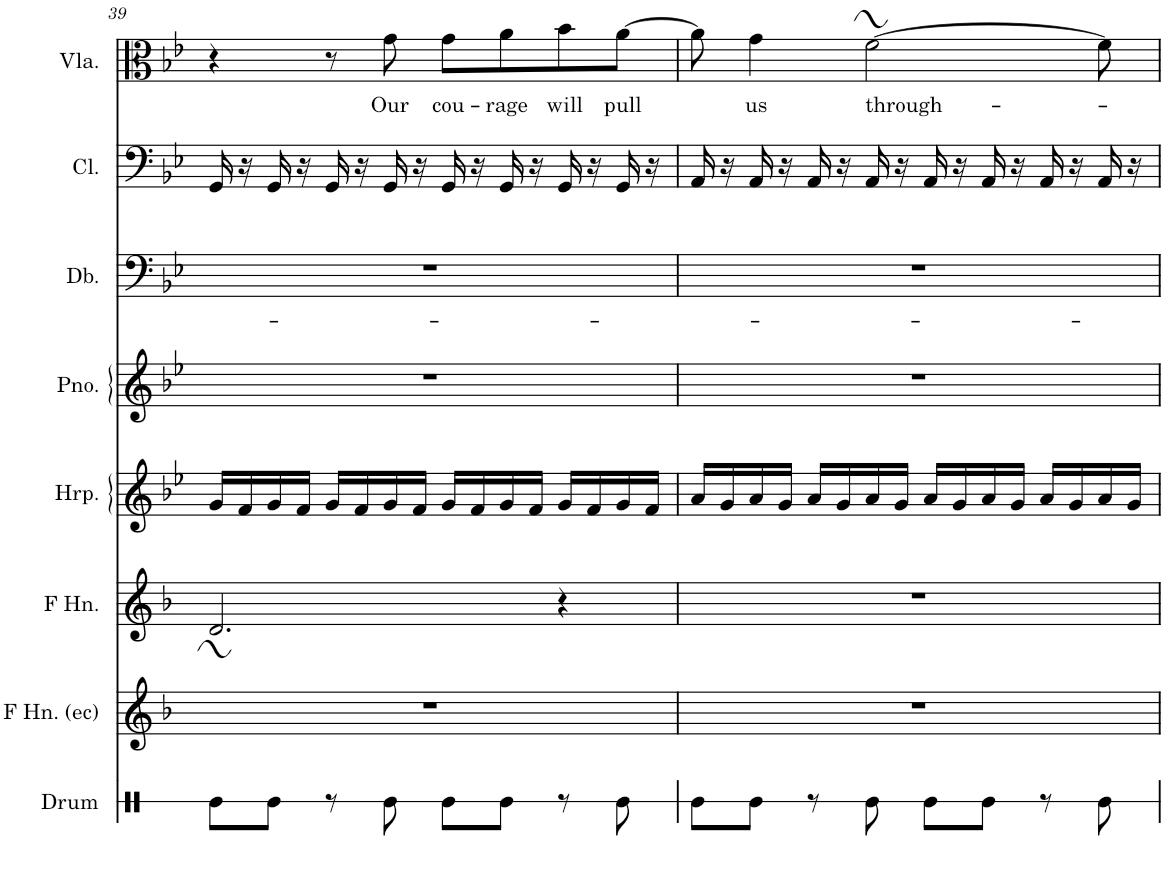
**kern	**kern	**kern	**kern	**kern	**kern	**kern	**kern	**text
*part8	*part7	*part6	*part5	*part4	*part3	*part2	*part1	*part1
*staff8	*staff7	*staff6	*staff5	*staff4	*staff3	*staff2	*staff1	*staff1
*I"Bass Drum	*I"French Horn (echo)	*I"French Horn	*I"Harp	*I"Piano	*I"Double Bass	*I"Cello	*I"Viola	*
*I'Drum	*I'F Hn. (ec)	*I'F Hn.	*I'Hrp.	*I'Pno.	*I'Db.	*I'Cl.	*I'Vla.	*
!!LO:PB:g=z
*clefX	*clefG2	*clefG2	*clefG2	*clefG2	*clefF4	*clefF4	*clefC3	*
*	*Trd4c7	*Trd4c7	*	*	*Trd7c12	*	*	*
*k[]	*k[b-]	*k[b-]	*k[b-e-]	*k[b-e-]	*k[b-e-]	*k[b-e-]	*k[b-e-]	*
*M4/4	*M4/4	*M4/4	*M4/4	*M4/4	*M4/4	*M4/4	*M4/4	*
=39	=39	=39	=39	=39	=39	=39	=39	=39
8Re\L	1r	2.d/	16g/LL	1r	1r	16GG/	4r	.
.	.	.	16f/	.	.	16r	.	.
8Re\J	.	.	16g/	.	.	16GG/	.	.
.	.	.	16f/JJ	.	.	16r	.	.
8r	.	.	16g/LL	.	.	16GG/	8r	.
.	.	.	16f/	.	.	16r	.	.
!	!	!	!	!	!	!	!	!LO:LY:b
8Re\	.	.	16g/	.	.	16GG/	8g\	Our
.	.	.	16f/JJ	.	.	16r	.	.
!	!	!	!	!	!	!	!	!LO:LY:b
8Re\L	.	.	16g/LL	.	.	16GG/	8g\L	cou-
.	.	.	16f/	.	.	16r	.	.
!	!	!	!	!	!	!	!	!LO:LY:b
8Re\J	.	.	16g/	.	.	16GG/	8a\	-rage
.	.	.	16f/JJ	.	.	16r	.	.
!	!	!	!	!	!	!	!	!LO:LY:b
8r	.	4r	16g/LL	.	.	16GG/	8b-\	will
.	.	.	16f/	.	.	16r	.	.
!	!	!	!	!	!	!	!	!LO:LY:b
8Re\	.	.	16g/	.	.	16GG/	[8a\J	pull
.	.	.	16f/JJ	.	.	16r	.	.
=40	=40	=40	=40	=40	=40	=40	=40	=40
8Re\L	1r	1r	16a/LL	1r	1r	16AA/	8a\]	.
.	.	.	16g/	.	.	16r	.	.
!	!	!	!	!	!	!	!	!LO:LY:b
8Re\J	.	.	16a/	.	.	16AA/	4g\	us
.	.	.	16g/JJ	.	.	16r	.	.
8r	.	.	16a/LL	.	.	16AA/	.	.
.	.	.	16g/	.	.	16r	.	.
!	!	!	!	!	!	!	!	!LO:LY:b
8Re\	.	.	16a/	.	.	16AA/	[2f\	through-
.	.	.	16g/JJ	.	.	16r	.	.
8Re\L	.	.	16a/LL	.	.	16AA/	.	.
.	.	.	16g/	.	.	16r	.	.
8Re\J	.	.	16a/	.	.	16AA/	.	.
.	.	.	16g/JJ	.	.	16r	.	.
8r	.	.	16a/LL	.	.	16AA/	.	.
.	.	.	16g/	.	.	16r	.	.
8Re\	.	.	16a/	.	.	16AA/	8f\]	.
.	.	.	16g/JJ	.	.	16r	.	.
=	=	=	=	=	=	=	=	=
*-	*-	*-	*-	*-	*-	*-	*-	*-
